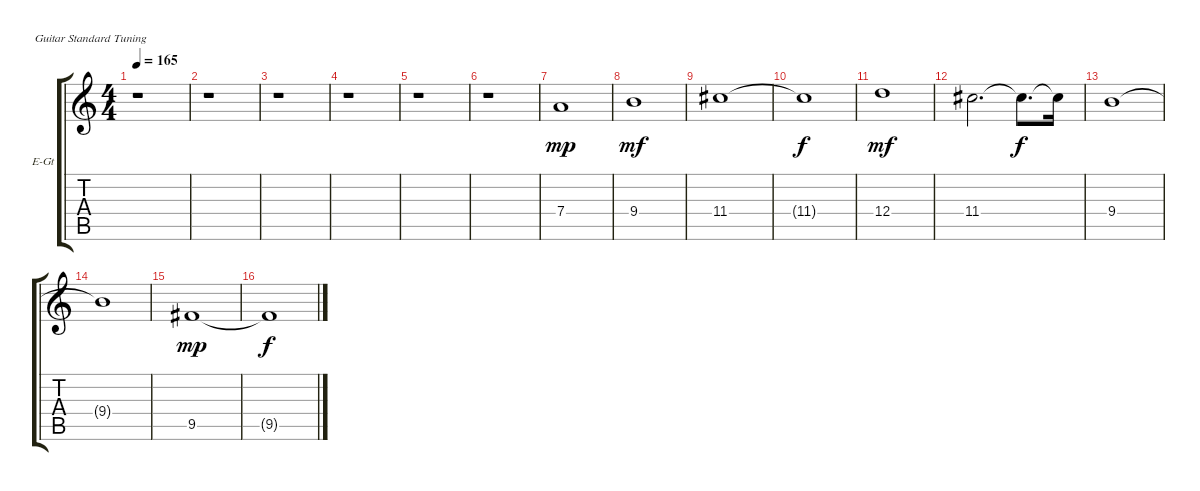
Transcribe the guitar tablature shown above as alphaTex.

\defaultSystemsLayout 4
\bracketExtendMode groupsimilarinstruments
\firstSystemTrackNameOrientation horizontal
\otherSystemsTrackNameOrientation horizontal
\track ("Electric Guitar" "E-Gt") {instrument electricguitarclean}
\staff {score tabs}
\tuning (E4 B3 G3 D3 A2 E2)
\ts (4 4)
\tempo 165
\clef g2
\ks c
r.1{dy f} |
r.1 |
r.1 |
r.1 |
r.1 |
r.1 |
7.4.1{dy mp} |
9.4.1{dy mf} |
11.4.1 |
11.4{t}.1{dy f} |
12.4.1{dy mf} |
11.4.2{d} 11.4{t}.8{d dy f} 11.4{t}.16 |
9.4.1 |
9.4{t}.1 |
9.5.1{dy mp} |
9.5{t}.1{dy f}
